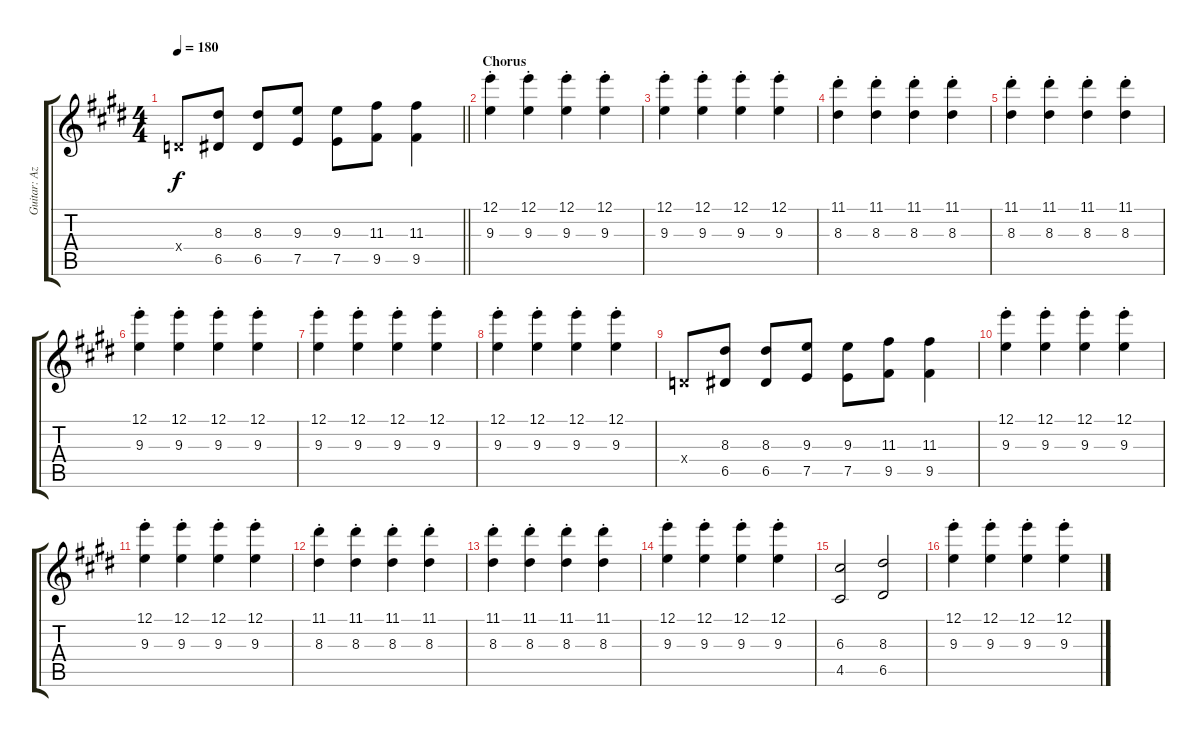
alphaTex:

\track ("Guitar: Azusa Nakano" "Guitar: Az") {instrument distortionguitar}
\staff {score tabs}
\tuning (E4 B3 G3 D3 A2 E2) {hide}
\ts (4 4)
\tempo 180
\clef g2
\barLineRight lightlight
\ks e
0.4{x}.8{dy f} (8.3 6.5).8 (8.3 6.5).8 (9.3 7.5).8 (9.3 7.5).8 (11.3 9.5).8 (11.3 9.5).4 |
\section ("" "Chorus")
(12.1{st} 9.3{st}).4 (12.1{st} 9.3{st}).4 (12.1{st} 9.3{st}).4 (12.1{st} 9.3{st}).4 |
(12.1{st} 9.3{st}).4 (12.1{st} 9.3{st}).4 (12.1{st} 9.3{st}).4 (12.1{st} 9.3{st}).4 |
(11.1{st} 8.3{st}).4 (11.1{st} 8.3{st}).4 (11.1{st} 8.3{st}).4 (11.1{st} 8.3{st}).4 |
(11.1{st} 8.3{st}).4 (11.1{st} 8.3{st}).4 (11.1{st} 8.3{st}).4 (11.1{st} 8.3{st}).4 |
(12.1{st} 9.3{st}).4 (12.1{st} 9.3{st}).4 (12.1{st} 9.3{st}).4 (12.1{st} 9.3{st}).4 |
(12.1{st} 9.3{st}).4 (12.1{st} 9.3{st}).4 (12.1{st} 9.3{st}).4 (12.1{st} 9.3{st}).4 |
(12.1{st} 9.3{st}).4 (12.1{st} 9.3{st}).4 (12.1{st} 9.3{st}).4 (12.1{st} 9.3{st}).4 |
0.4{x}.8 (8.3 6.5).8 (8.3 6.5).8 (9.3 7.5).8 (9.3 7.5).8 (11.3 9.5).8 (11.3 9.5).4 |
(12.1{st} 9.3{st}).4 (12.1{st} 9.3{st}).4 (12.1{st} 9.3{st}).4 (12.1{st} 9.3{st}).4 |
(12.1{st} 9.3{st}).4 (12.1{st} 9.3{st}).4 (12.1{st} 9.3{st}).4 (12.1{st} 9.3{st}).4 |
(11.1{st} 8.3{st}).4 (11.1{st} 8.3{st}).4 (11.1{st} 8.3{st}).4 (11.1{st} 8.3{st}).4 |
(11.1{st} 8.3{st}).4 (11.1{st} 8.3{st}).4 (11.1{st} 8.3{st}).4 (11.1{st} 8.3{st}).4 |
(12.1{st} 9.3{st}).4 (12.1{st} 9.3{st}).4 (12.1{st} 9.3{st}).4 (12.1{st} 9.3{st}).4 |
(6.3 4.5).2 (8.3 6.5).2 |
(12.1{st} 9.3{st}).4 (12.1{st} 9.3{st}).4 (12.1{st} 9.3{st}).4 (12.1{st} 9.3{st}).4
